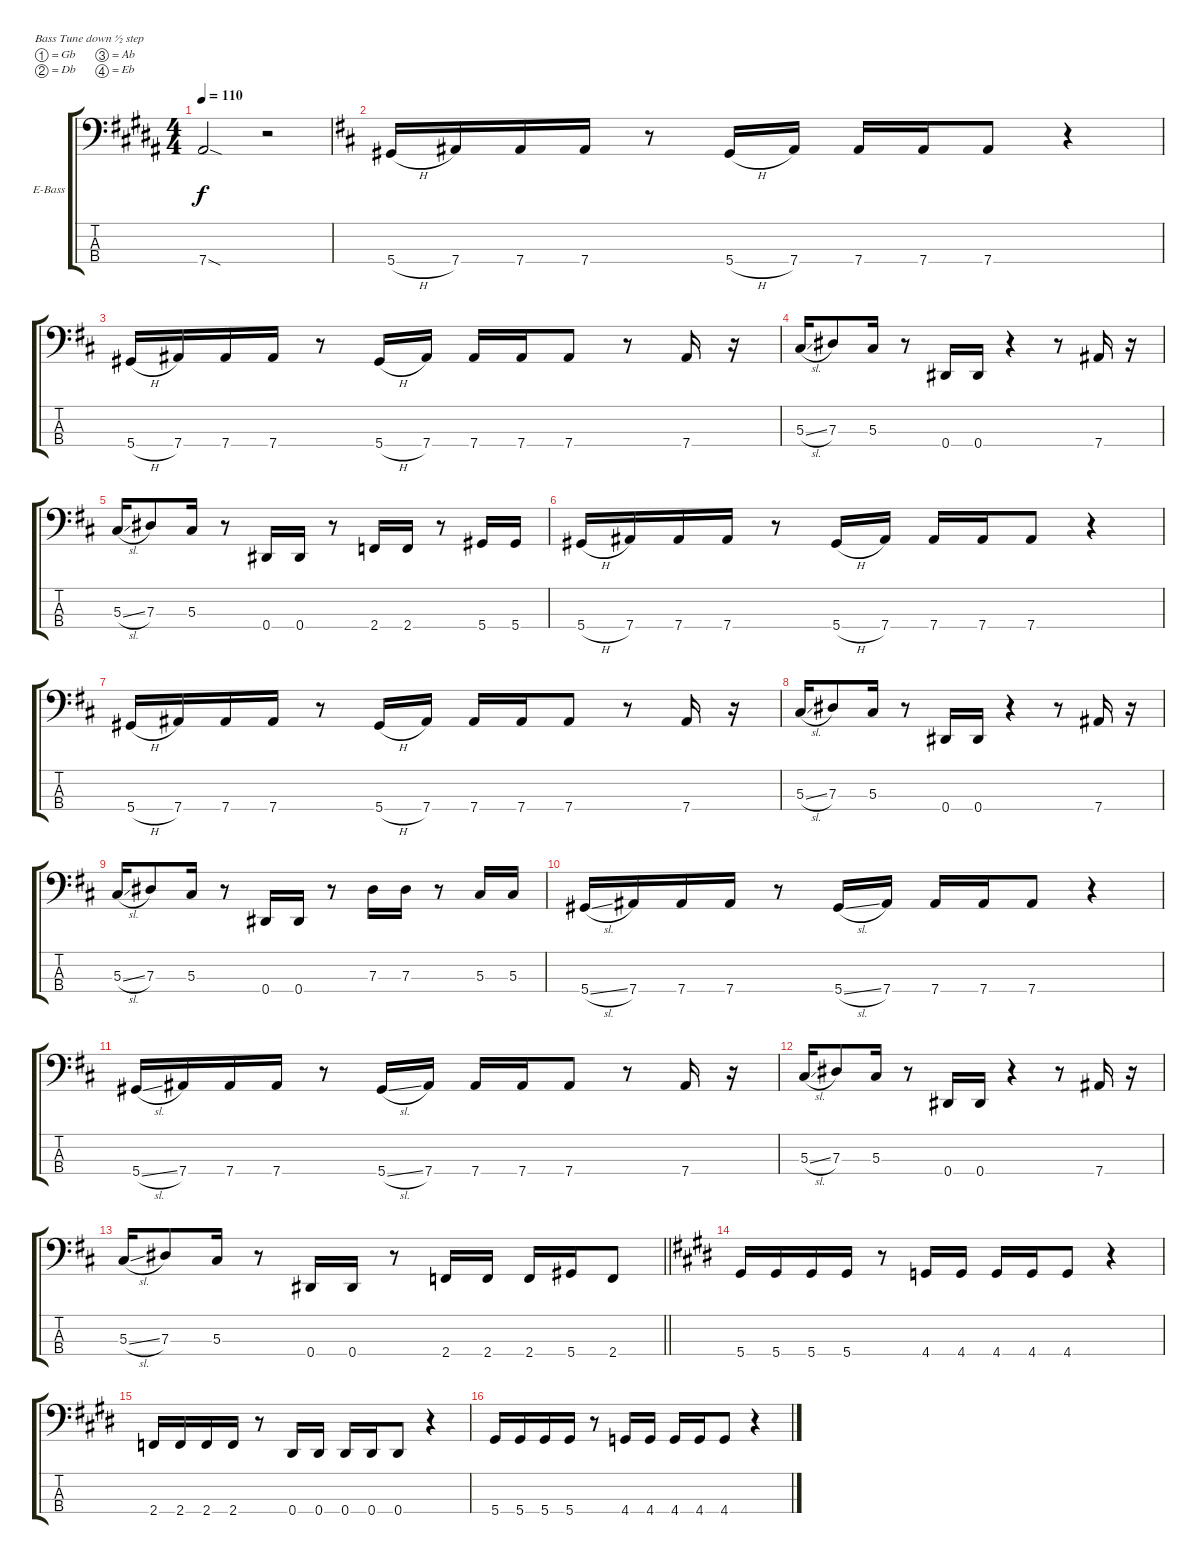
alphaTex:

\bracketExtendMode groupsimilarinstruments
\firstSystemTrackNameOrientation horizontal
\otherSystemsTrackNameOrientation horizontal
\track ("Untitled" "E-Bass") {instrument electricbassfinger}
\staff {score tabs}
\tuning (Gb2 Db2 Ab1 Eb1)
\ts (4 4)
\tempo 110
\clef f4
\ks g#minor
7.4{sod}.2{dy f} r.2 |
\ks d
5.4{h}.16 7.4.16 7.4.16 7.4.16 r.8 5.4{h}.16 7.4.16 7.4.16 7.4.16 7.4.8 r.4 |
5.4{h}.16 7.4.16 7.4.16 7.4.16 r.8 5.4{h}.16 7.4.16 7.4.16 7.4.16 7.4.8 r.8 7.4.16 r.16 |
5.3{sl}.16 7.3.8 5.3.16 r.8 0.4.16 0.4.16 r.4 r.8 7.4.16 r.16 |
5.3{sl}.16 7.3.8 5.3.16 r.8 0.4.16 0.4.16 r.8 2.4.16 2.4.16 r.8 5.4.16 5.4.16 |
5.4{h}.16 7.4.16 7.4.16 7.4.16 r.8 5.4{h}.16 7.4.16 7.4.16 7.4.16 7.4.8 r.4 |
5.4{h}.16 7.4.16 7.4.16 7.4.16 r.8 5.4{h}.16 7.4.16 7.4.16 7.4.16 7.4.8 r.8 7.4.16 r.16 |
5.3{sl}.16 7.3.8 5.3.16 r.8 0.4.16 0.4.16 r.4 r.8 7.4.16 r.16 |
5.3{sl}.16 7.3.8 5.3.16 r.8 0.4.16 0.4.16 r.8 7.3.16 7.3.16 r.8 5.3.16 5.3.16 |
5.4{sl}.16 7.4.16 7.4.16 7.4.16 r.8 5.4{sl}.16 7.4.16 7.4.16 7.4.16 7.4.8 r.4 |
5.4{sl}.16 7.4.16 7.4.16 7.4.16 r.8 5.4{sl}.16 7.4.16 7.4.16 7.4.16 7.4.8 r.8 7.4.16 r.16 |
5.3{sl}.16 7.3.8 5.3.16 r.8 0.4.16 0.4.16 r.4 r.8 7.4.16 r.16 |
\barLineRight lightlight
5.3{sl}.16 7.3.8 5.3.16 r.8 0.4.16 0.4.16 r.8 2.4.16 2.4.16 2.4.16 5.4.16 2.4.8 |
\section ("" " ")
\ks e
5.4.16 5.4.16 5.4.16 5.4.16 r.8 4.4.16 4.4.16 4.4.16 4.4.16 4.4.8 r.4 |
2.4.16 2.4.16 2.4.16 2.4.16 r.8 0.4.16 0.4.16 0.4.16 0.4.16 0.4.8 r.4 |
\ks c#minor
5.4.16 5.4.16 5.4.16 5.4.16 r.8 4.4.16 4.4.16 4.4.16 4.4.16 4.4.8 r.4
